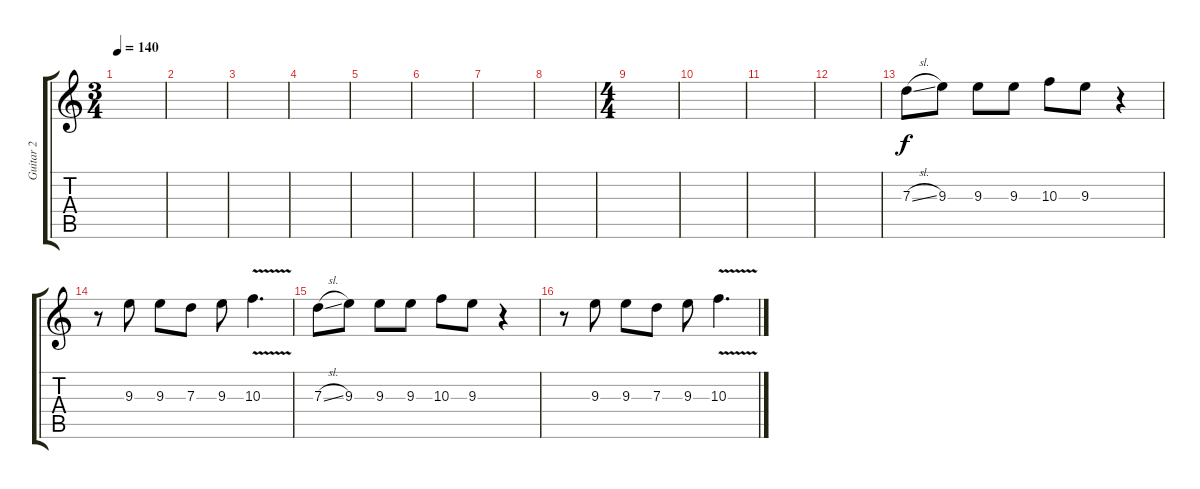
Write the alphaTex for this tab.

\track ("Guitar 2" "Guitar 2") {instrument acousticguitarsteel}
\staff {score tabs}
\tuning (E4 B3 G3 D3 A2 E2) {hide}
\ts (3 4)
\tempo 140
\clef g2
\ks c
|
|
|
|
|
|
|
|
\ts (4 4)
|
|
|
|
7.3{sl}.8 9.3.8 9.3.8 9.3.8 10.3.8 9.3.8 r.4 |
r.8 9.3.8 9.3.8 7.3.8 9.3.8 10.3{v}.4{d} |
7.3{sl}.8 9.3.8 9.3.8 9.3.8 10.3.8 9.3.8 r.4 |
r.8 9.3.8 9.3.8 7.3.8 9.3.8 10.3{v}.4{d}
